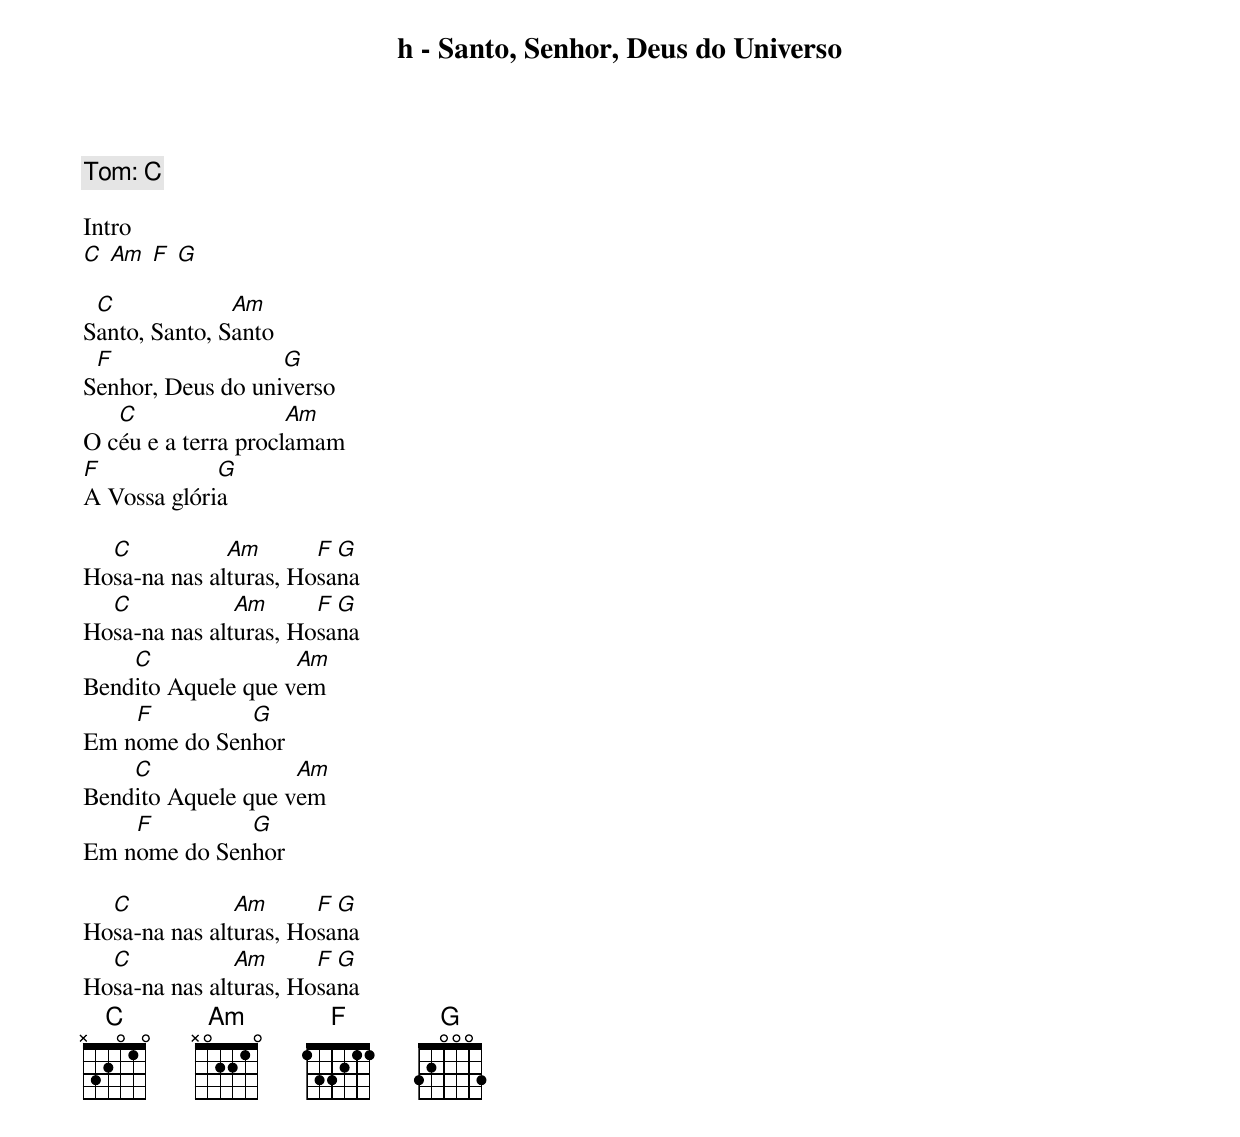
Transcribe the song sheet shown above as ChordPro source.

{title: h - Santo, Senhor, Deus do Universo }
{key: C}
{comment: Tom: %{key}}

Intro
[C] [Am] [F] [G]

S[C]anto, Santo, S[Am]anto
S[F]enhor, Deus do uni[G]verso
O c[C]éu e a terra procl[Am]amam
[F]A Vossa glóri[G]a

Ho[C]sa-na nas al[Am]turas, Ho[F]sa[G]na
Ho[C]sa-na nas alt[Am]uras, Ho[F]sa[G]na
Bend[C]ito Aquele que v[Am]em
Em n[F]ome do Sen[G]hor
Bend[C]ito Aquele que v[Am]em
Em n[F]ome do Sen[G]hor

Ho[C]sa-na nas alt[Am]uras, Ho[F]sa[G]na
Ho[C]sa-na nas alt[Am]uras, Ho[F]sa[G]na
